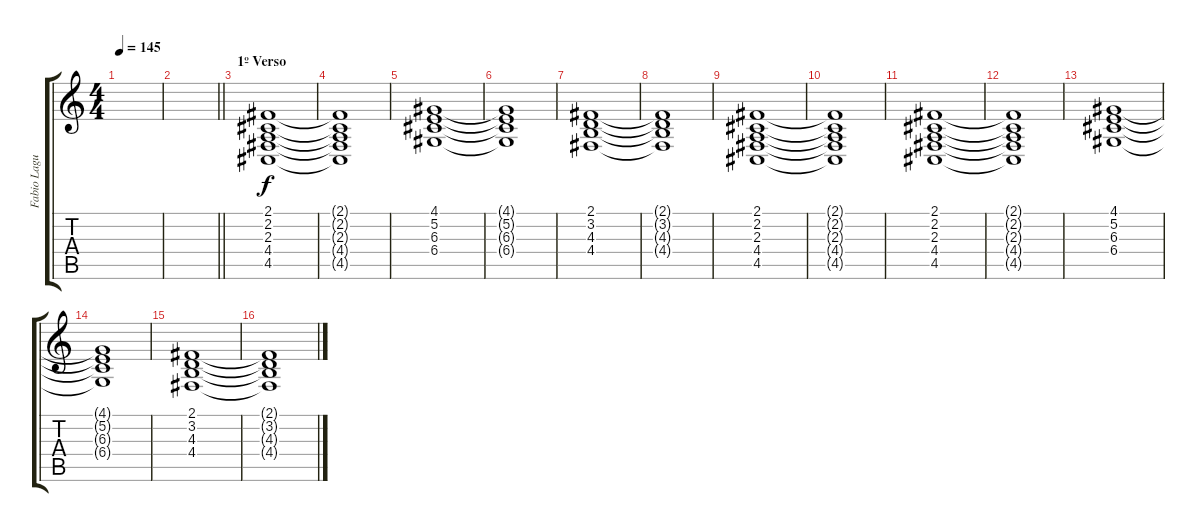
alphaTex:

\track ("Fabio Laguna" "Fabio Lagu") {instrument stringensemble1}
\staff {score tabs}
\tuning (E4 B3 G3 D3 A2 E2) {hide}
\ts (4 4)
\tempo 145
\clef g2
\ks c
|
\barLineRight lightlight
|
\section ("" "1º Verso")
(2.1 2.2 2.3 4.4 4.5).1{volume 8 instrument stringensemble1} |
(2.1{t} 2.2{t} 2.3{t} 4.4{t} 4.5{t}).1 |
(4.1 5.2 6.3 6.4).1 |
(4.1{t} 5.2{t} 6.3{t} 6.4{t}).1 |
(2.1 3.2 4.3 4.4).1 |
(2.1{t} 3.2{t} 4.3{t} 4.4{t}).1 |
(2.1 2.2 2.3 4.4 4.5).1 |
(2.1{t} 2.2{t} 2.3{t} 4.4{t} 4.5{t}).1 |
(2.1 2.2 2.3 4.4 4.5).1 |
(2.1{t} 2.2{t} 2.3{t} 4.4{t} 4.5{t}).1 |
(4.1 5.2 6.3 6.4).1 |
(4.1{t} 5.2{t} 6.3{t} 6.4{t}).1 |
(2.1 3.2 4.3 4.4).1 |
(2.1{t} 3.2{t} 4.3{t} 4.4{t}).1
